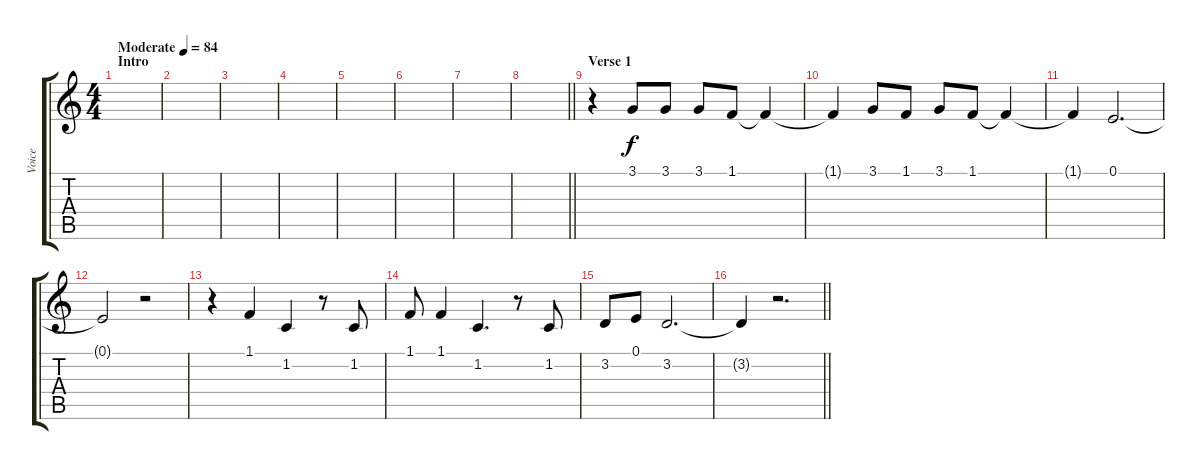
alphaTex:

\track ("Voice" "Voice") {instrument lead6voice}
\staff {score tabs}
\tuning (E4 B3 G3 D3 A2 E2) {hide}
\ts (4 4)
\section ("" "Intro")
\tempo (84 "Moderate")
\clef g2
\ks c
|
|
|
|
|
|
|
\barLineRight lightlight
|
\section ("" "Verse 1")
r.4 3.1.8 3.1.8 3.1.8 1.1.8 1.1{t}.4 |
1.1{t}.4 3.1.8 1.1.8 3.1.8 1.1.8 1.1{t}.4 |
1.1{t}.4 0.1.2{d} |
0.1{t}.2 r.2 |
r.4 1.1.4 1.2.4 r.8 1.2.8 |
1.1.8 1.1.4 1.2.4{d} r.8 1.2.8 |
3.2.8 0.1.8 3.2.2{d} |
\barLineRight lightlight
3.2{t}.4 r.2{d}
